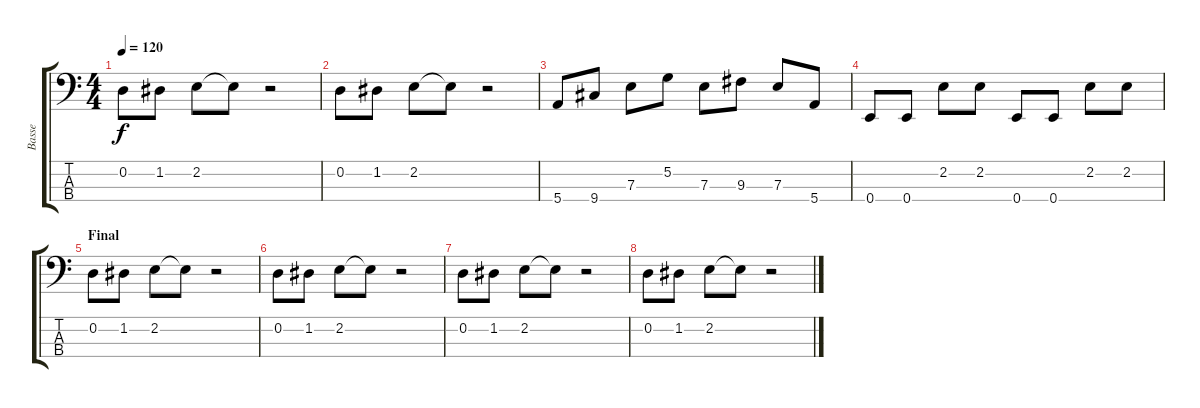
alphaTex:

\track ("Basse" "Basse") {instrument electricbasspick}
\staff {score tabs}
\tuning (G2 D2 A1 E1) {hide}
\ts (4 4)
\tempo 120
\clef f4
\ks c
0.2.8{dy f} 1.2.8 2.2.8 2.2{t}.8 r.2 |
0.2.8 1.2.8 2.2.8 2.2{t}.8 r.2 |
5.4.8 9.4.8 7.3.8 5.2.8 7.3.8 9.3.8 7.3.8 5.4.8 |
0.4.8 0.4.8 2.2.8 2.2.8 0.4.8 0.4.8 2.2.8 2.2.8 |
\section ("" "Final")
0.2.8 1.2.8 2.2.8 2.2{t}.8 r.2 |
0.2.8 1.2.8 2.2.8 2.2{t}.8 r.2 |
0.2.8 1.2.8 2.2.8 2.2{t}.8 r.2 |
0.2.8 1.2.8 2.2.8 2.2{t}.8 r.2
